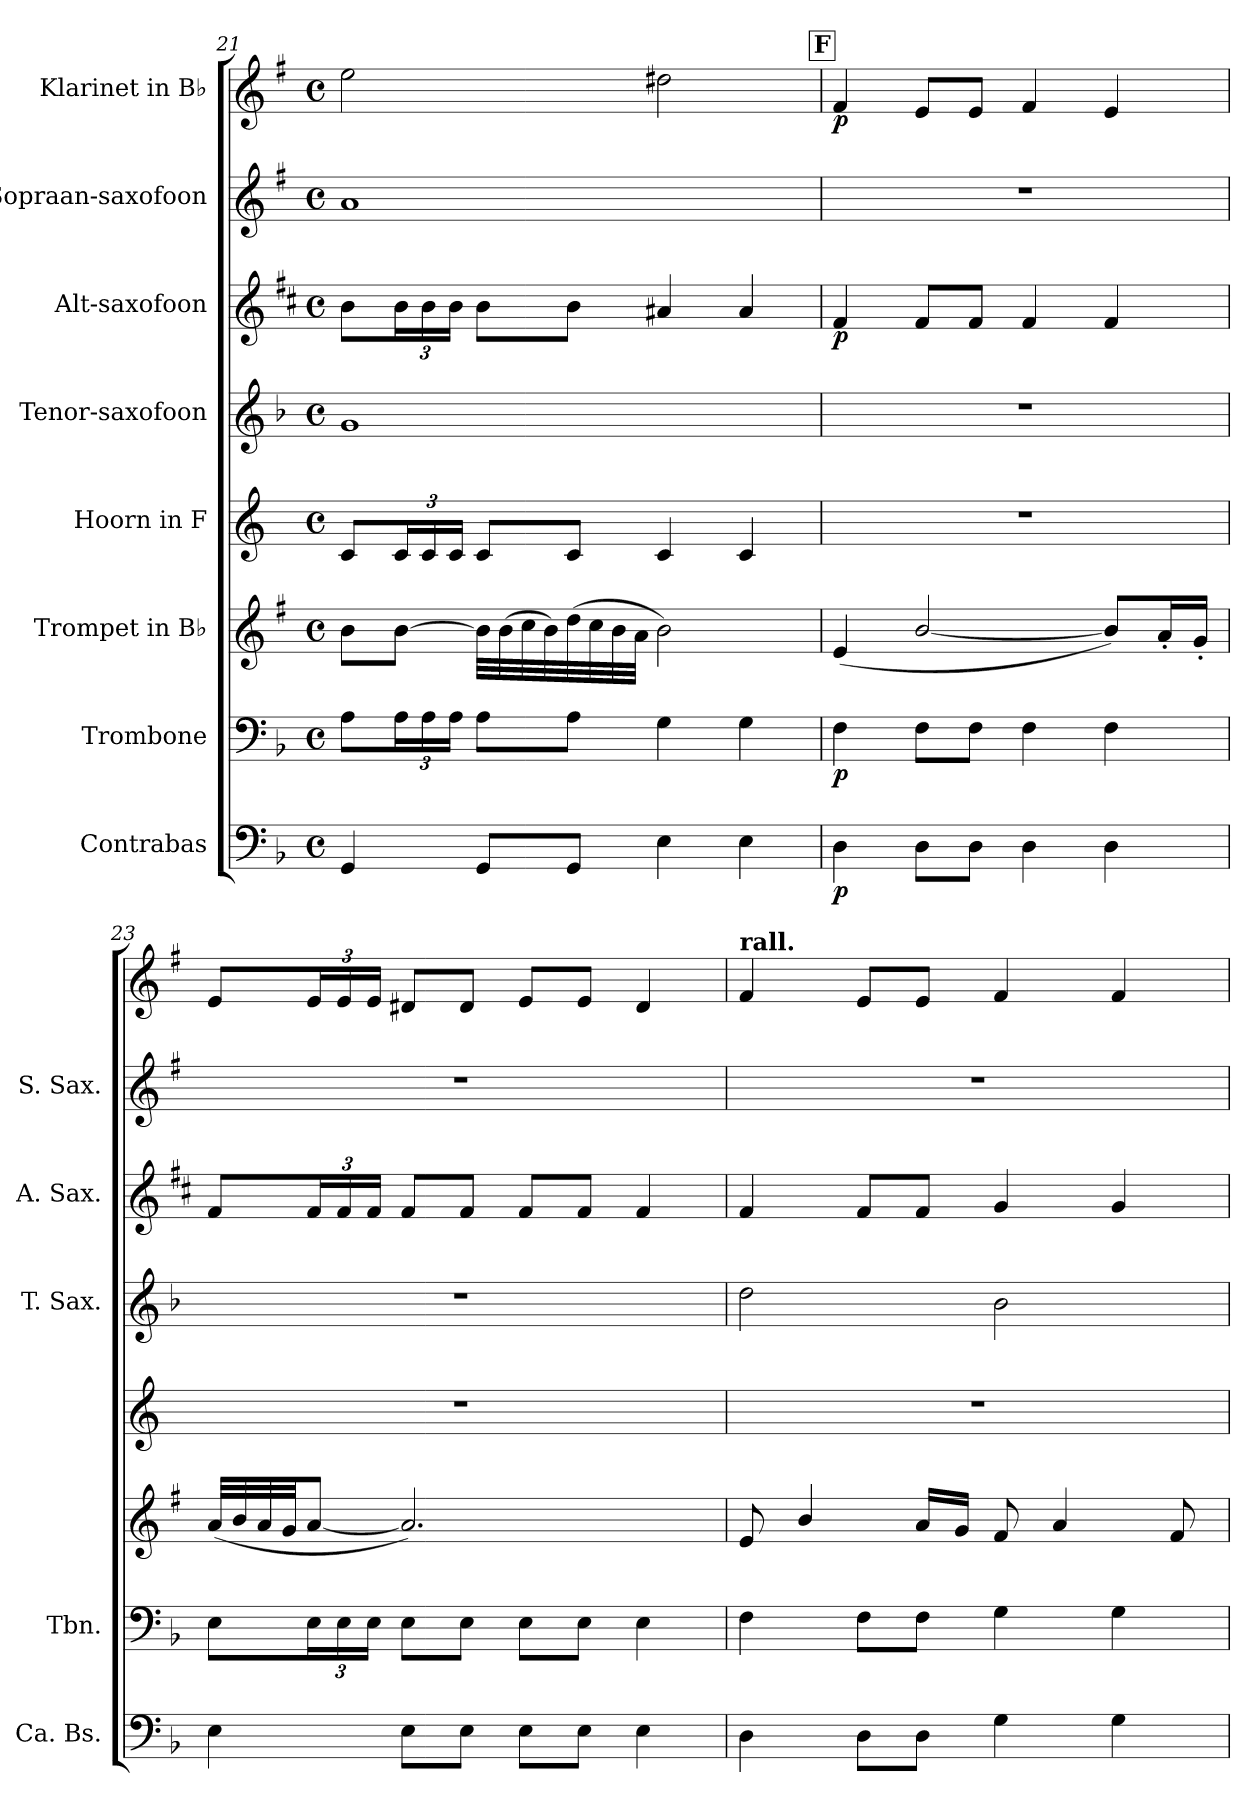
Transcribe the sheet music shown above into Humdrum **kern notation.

**kern	**dynam	**kern	**dynam	**kern	**kern	**kern	**kern	**dynam	**kern	**kern	**dynam
*part8	*part8	*part7	*part7	*part6	*part5	*part4	*part3	*part3	*part2	*part1	*part1
*staff8	*staff8	*staff7	*staff7	*staff6	*staff5	*staff4	*staff3	*staff3	*staff2	*staff1	*staff1
*I"Contrabas	*	*I"Trombone	*	*I"Trompet in B♭	*I"Hoorn in F	*I"Tenor-saxofoon	*I"Alt-saxofoon	*	*I"Sopraan-saxofoon	*I"Klarinet in B♭	*
*I'Ca. Bs.	*	*I'Tbn.	*	*	*	*I'T. Sax.	*I'A. Sax.	*	*I'S. Sax.	*	*
*clefF4	*	*clefF4	*	*clefG2	*clefG2	*clefG2	*clefG2	*	*clefG2	*clefG2	*
*ITrd7c12	*	*	*	*ITrd1c2	*ITrd4c7	*ITrd8c14	*ITrd5c9	*	*ITrd1c2	*ITrd1c2	*
*k[b-]	*	*k[b-]	*	*k[b-]	*k[b-]	*k[b-]	*k[b-]	*	*k[b-]	*k[b-]	*
*M4/4	*	*M4/4	*	*M4/4	*M4/4	*M4/4	*M4/4	*	*M4/4	*M4/4	*
*met(c)	*	*met(c)	*	*met(c)	*met(c)	*met(c)	*met(c)	*	*met(c)	*met(c)	*
=21	=21	=21	=21	=21	=21	=21	=21	=21	=21	=21	=21
4GGG/	.	8A\L	.	8a\L	8F/L	1G	8d\L	.	1g	2dd\	.
*	*	*Xbrackettup	*	*	*Xbrackettup	*	*Xbrackettup	*	*	*	*
.	.	24A\L	.	[8a\J	24F/L	.	24d\L	.	.	.	.
.	.	24A\	.	.	24F/	.	24d\	.	.	.	.
.	.	24A\JJ	.	.	24F/JJ	.	24d\JJ	.	.	.	.
8GGG/L	.	8A\L	.	32a\LLL]	8F/L	.	8d\L	.	.	.	.
.	.	.	.	(32a\	.	.	.	.	.	.	.
.	.	.	.	32b-\	.	.	.	.	.	.	.
.	.	.	.	32a\)	.	.	.	.	.	.	.
8GGG/J	.	8A\J	.	(32cc\	8F/J	.	8d\J	.	.	.	.
.	.	.	.	32b-\	.	.	.	.	.	.	.
.	.	.	.	32a\	.	.	.	.	.	.	.
.	.	.	.	32g\JJJ	.	.	.	.	.	.	.
4EE\	.	4G\	.	2a\)	4F/	.	4c#X/	.	.	2cc#X\	.
4EE\	.	4G\	.	.	4F/	.	4c#/	.	.	.	.
!!LO:PB:g=z
!!LO:REH:place=s1:a:B:fs=14:t=F
=22	=22	=22	=22	=22	=22	=22	=22	=22	=22	=22	=22
!	!LO:DY:b	!	!LO:DY:b	!	!	!	!	!LO:DY:b	!	!	!LO:DY:b
4DD\	p	4F\	p	(4d/	1r	1r	4A/	p	1r	4e/	p
8DD\L	.	8F\L	.	[2a/	.	.	8A/L	.	.	8d/L	.
8DD\J	.	8F\J	.	.	.	.	8A/J	.	.	8d/J	.
4DD\	.	4F\	.	.	.	.	4A/	.	.	4e/	.
4DD\	.	4F\	.	8a/L])	.	.	4A/	.	.	4d/	.
.	.	.	.	16g'/L	.	.	.	.	.	.	.
.	.	.	.	16f'/JJ	.	.	.	.	.	.	.
=23	=23	=23	=23	=23	=23	=23	=23	=23	=23	=23	=23
4EE\	.	8E\L	.	(32g/LLL	1r	1r	8A/L	.	1r	8d/L	.
.	.	.	.	32a/	.	.	.	.	.	.	.
.	.	.	.	32g/	.	.	.	.	.	.	.
.	.	.	.	32f/JJ	.	.	.	.	.	.	.
*	*	*	*	*	*	*	*	*	*	*Xbrackettup	*
.	.	24E\L	.	[8g/J	.	.	24A/L	.	.	24d/L	.
.	.	24E\	.	.	.	.	24A/	.	.	24d/	.
.	.	24E\JJ	.	.	.	.	24A/JJ	.	.	24d/JJ	.
8EE\L	.	8E\L	.	2.g/])	.	.	8A/L	.	.	8c#X/L	.
8EE\J	.	8E\J	.	.	.	.	8A/J	.	.	8c#/J	.
8EE\L	.	8E\L	.	.	.	.	8A/L	.	.	8d/L	.
8EE\J	.	8E\J	.	.	.	.	8A/J	.	.	8d/J	.
4EE\	.	4E\	.	.	.	.	4A/	.	.	4c#/	.
=24	=24	=24	=24	=24	=24	=24	=24	=24	=24	=24	=24
!	!	!	!	!	!	!	!	!	!	!LO:TX:a:B:t=rall.	!
4DD\	.	4F\	.	8d/	1r	2d\	4A/	.	1r	4e/	.
.	.	.	.	4a/	.	.	.	.	.	.	.
*	*	*	*	*	*	*	*	*	*	*MM50	*
8DD\L	.	8F\L	.	.	.	.	8A/L	.	.	8d/L	.
8DD\J	.	8F\J	.	16g/LL	.	.	8A/J	.	.	8d/J	.
.	.	.	.	16f/JJ	.	.	.	.	.	.	.
*	*	*	*	*	*	*	*	*	*	*MM45	*
4GG\	.	4G\	.	8e/	.	2B-\	4B-/	.	.	4e/	.
.	.	.	.	4g/	.	.	.	.	.	.	.
*	*	*	*	*	*	*	*	*	*	*MM40	*
4GG\	.	4G\	.	.	.	.	4B-/	.	.	4e/	.
.	.	.	.	8e/	.	.	.	.	.	.	.
=	=	=	=	=	=	=	=	=	=	=	=
*-	*-	*-	*-	*-	*-	*-	*-	*-	*-	*-	*-
